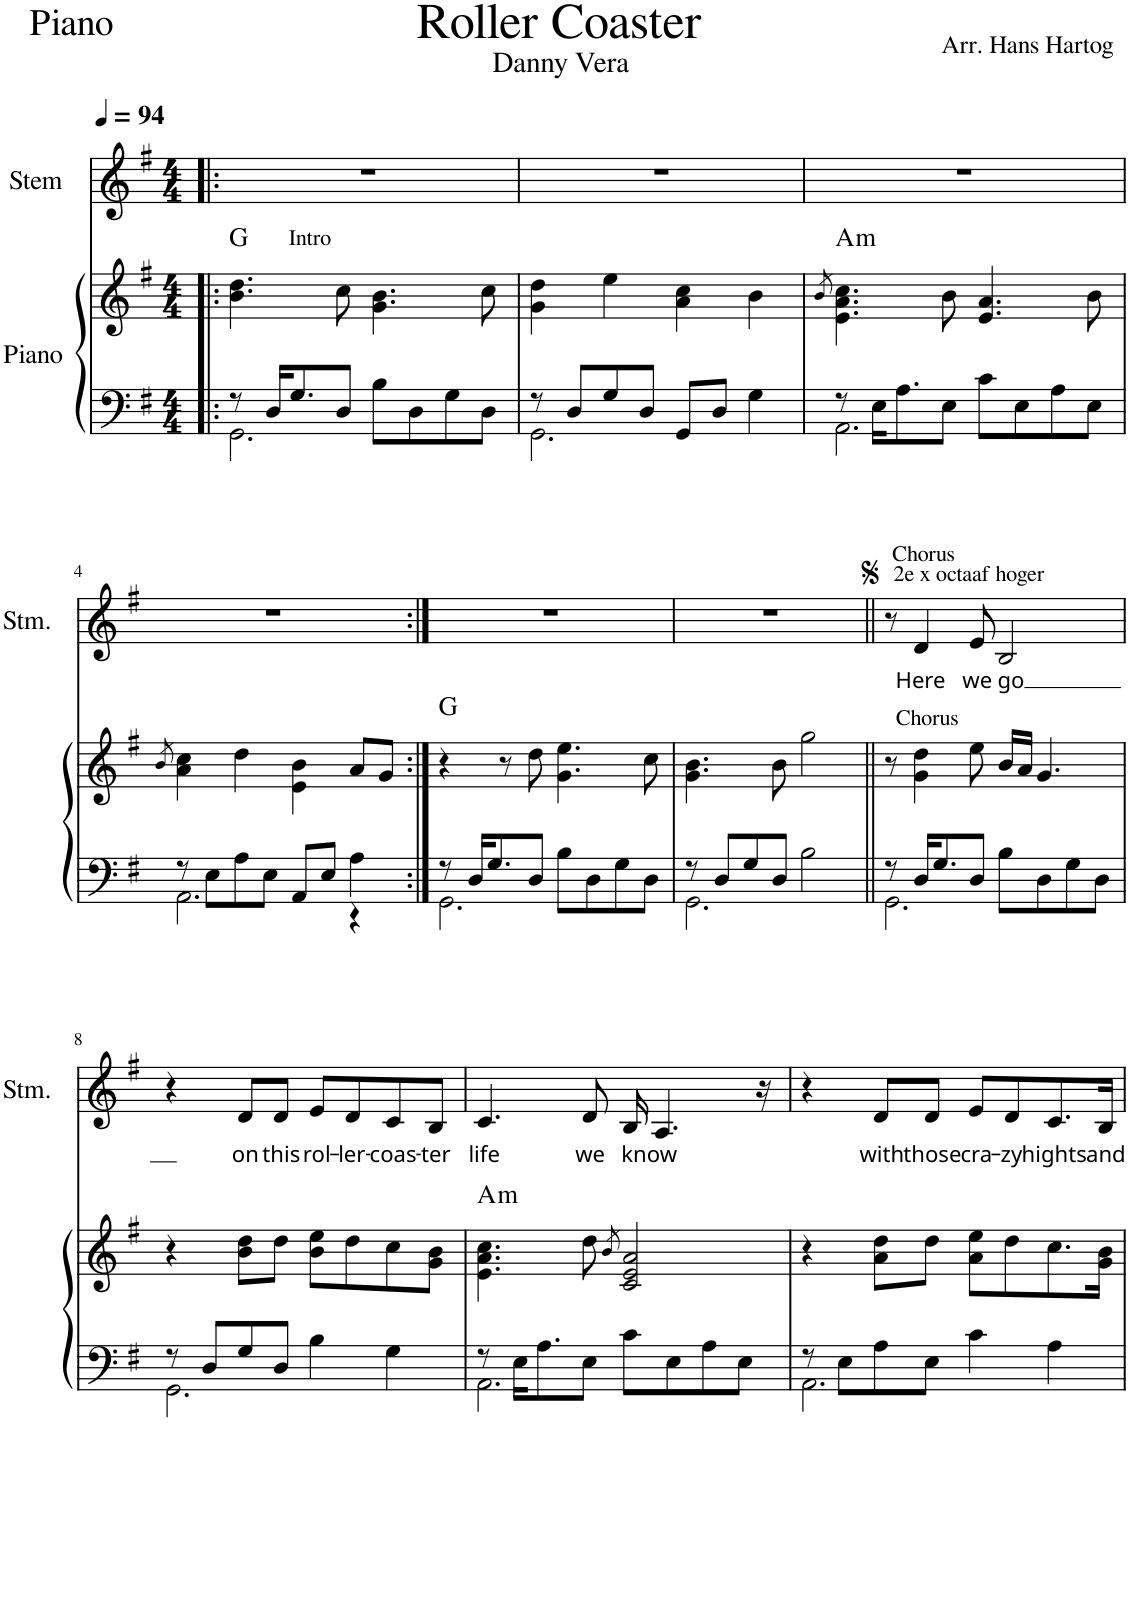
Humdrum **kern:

**kern	**kern	**harte	**kern	**text
*part2	*part2	*part2	*part1	*part1
*staff3	*staff2	*	*staff1	*staff1
*I"Piano	*	*	*I"Stem	*
*I'Pno	*	*	*I'Stm.	*
*clefF4	*clefG2	*	*clefG2	*
*k[f#]	*k[f#]	*	*k[f#]	*
*M4/4	*M4/4	*	*M4/4	*
*MM94	*MM94	*	*MM94	*
=1!|:	=1!|:	=1!|:	=1!|:	=1!|:
*^	*	*	*	*
8r	2.GG\	4.b\ 4.dd\	G:maj	1r	.
16D/KL	.	.	.	.	.
8.G/	.	.	.	.	.
!	!	!LO:TX:a:t=Intro	!	!	!
8D/J	.	8cc\	.	.	.
8B\L	.	4.g\ 4.b\	.	.	.
8D\	.	.	.	.	.
8G\	4ryy	.	.	.	.
8D\J	.	8cc\	.	.	.
=2	=2	=2	=2	=2	=2
8r	2.GG\	4g\ 4dd\	.	1r	.
8D/L	.	.	.	.	.
8G/	.	4ee\	.	.	.
8D/J	.	.	.	.	.
8GG/L	.	4a\ 4cc\	.	.	.
8D/J	.	.	.	.	.
4G\	4ryy	4b\	.	.	.
=3	=3	=3	=3	=3	=3
.	.	8qb/	.	.	.
!	!	!	!LO:H:kt=m	!	!
8r	2.AA\	4.e\ 4.a\ 4.cc\	A:min	1r	.
16E\KL	.	.	.	.	.
8.A\	.	.	.	.	.
8E\J	.	8b\	.	.	.
8c\L	.	4.e/ 4.a/	.	.	.
8E\	.	.	.	.	.
8A\	4ryy	.	.	.	.
8E\J	.	8b\	.	.	.
!!LO:LB:g=z
=4	=4	=4	=4	=4	=4
.	.	8qb/	.	.	.
8r	2.AA\	4a\ 4cc\	.	1r	.
8E\L	.	.	.	.	.
8A\	.	4dd\	.	.	.
8E\J	.	.	.	.	.
8AA/L	.	4e\ 4b\	.	.	.
8E/J	.	.	.	.	.
4A\	4r	8a/L	.	.	.
.	.	8g/J	.	.	.
=5:|!	=5:|!	=5:|!	=5:|!	=5:|!	=5:|!
8r	2.GG\	4r	G:maj	1r	.
16D/KL	.	.	.	.	.
8.G/	.	.	.	.	.
.	.	8r	.	.	.
8D/J	.	8dd\	.	.	.
8B\L	.	4.g\ 4.ee\	.	.	.
8D\	.	.	.	.	.
8G\	4ryy	.	.	.	.
8D\J	.	8cc\	.	.	.
=6	=6	=6	=6	=6	=6
8r	2.GG\	4.g\ 4.b\	.	1r	.
8D/L	.	.	.	.	.
8G/	.	.	.	.	.
8D/J	.	8b\	.	.	.
2B\	.	2gg\	.	.	.
.	4ryy	.	.	.	.
=7||	=7||	=7||	=7||	=7||	=7||
8r	2.GG\	8r	.	8r	.
!	!	!	!	!LO:TX:a:t=Chorus	!
!	!	!	!	!LO:TX:a:t=2e x octaaf hoger	!
!	!	!LO:TX:a:t=Chorus	!	!	!
!	!	!	!	!	!LO:LY:b
16D/KL	.	4g\ 4dd\	.	4d/	Here
8.G/	.	.	.	.	.
!	!	!	!	!	!LO:LY:b
8D/J	.	8ee\	.	8e/	we
!	!	!	!	!	!LO:LY:b
8B\L	.	16b/LL	.	2B/	go
.	.	16a/JJ	.	.	.
8D\	.	4.g/	.	.	.
8G\	4ryy	.	.	.	.
8D\J	.	.	.	.	.
!!LO:LB:g=z
=8	=8	=8	=8	=8	=8
8r	2.GG\	4r	.	4r	.
8D/L	.	.	.	.	.
!	!	!	!	!	!LO:LY:b
8G/	.	8b\ 8dd\L	.	8d/L	on
!	!	!	!	!	!LO:LY:b
8D/J	.	8dd\J	.	8d/J	this
!	!	!	!	!	!LO:LY:b
4B\	.	8b\ 8ee\L	.	8e/L	rol-
!	!	!	!	!	!LO:LY:b
.	.	8dd\	.	8d/	-ler-
!	!	!	!	!	!LO:LY:b
4G\	4ryy	8cc\	.	8c/	-coas-
!	!	!	!	!	!LO:LY:b
.	.	8g\ 8b\J	.	8B/J	-ter
=9	=9	=9	=9	=9	=9
!	!	!	!LO:H:kt=m	!	!LO:LY:b
8r	2.AA\	4.e\ 4.a\ 4.cc\	A:min	4.c/	life
16E\KL	.	.	.	.	.
8.A\	.	.	.	.	.
!	!	!	!	!	!LO:LY:b
8E\J	.	8dd\	.	8d/	we
.	.	8qb/	.	.	.
!	!	!	!	!	!LO:LY:b
8c\L	.	2c/ 2e/ 2a/	.	16B/	know
.	.	.	.	4.A/	.
8E\	.	.	.	.	.
8A\	4ryy	.	.	.	.
8E\J	.	.	.	.	.
.	.	.	.	16r	.
=10	=10	=10	=10	=10	=10
8r	2.AA\	4r	.	4r	.
8E\L	.	.	.	.	.
!	!	!	!	!	!LO:LY:b
8A\	.	8a\ 8dd\L	.	8d/L	with
!	!	!	!	!	!LO:LY:b
8E\J	.	8dd\J	.	8d/J	those
!	!	!	!	!	!LO:LY:b
4c\	.	8a\ 8ee\L	.	8e/L	cra-
!	!	!	!	!	!LO:LY:b
.	.	8dd\	.	8d/	-zy
!	!	!	!	!	!LO:LY:b
4A\	4ryy	8.cc\	.	8.c/	hights
!	!	!	!	!	!LO:LY:b
.	.	16g\ 16b\Jk	.	16B/Jk	and
*v	*v	*	*	*	*
=	=	=	=	=
*-	*-	*-	*-	*-
